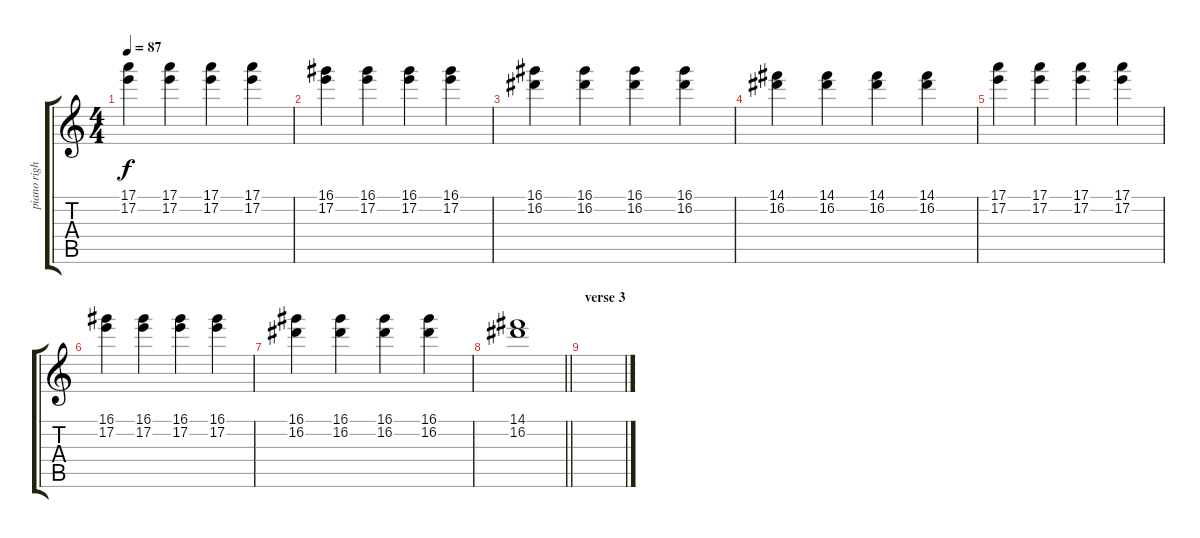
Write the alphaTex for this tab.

\track ("piano right hand" "piano righ") {instrument electricguitarjazz}
\staff {score tabs}
\tuning (E4 B3 G3 D3 A2 E2) {hide}
\ts (4 4)
\tempo 87
\clef g2
\ks c
(17.1 17.2).4{dy f} (17.1 17.2).4 (17.1 17.2).4 (17.1 17.2).4 |
(16.1 17.2).4 (16.1 17.2).4 (16.1 17.2).4 (16.1 17.2).4 |
(16.1 16.2).4 (16.1 16.2).4 (16.1 16.2).4 (16.1 16.2).4 |
(14.1 16.2).4 (14.1 16.2).4 (14.1 16.2).4 (14.1 16.2).4 |
(17.1 17.2).4 (17.1 17.2).4 (17.1 17.2).4 (17.1 17.2).4 |
(16.1 17.2).4 (16.1 17.2).4 (16.1 17.2).4 (16.1 17.2).4 |
(16.1 16.2).4 (16.1 16.2).4 (16.1 16.2).4 (16.1 16.2).4 |
\barLineRight lightlight
(14.1 16.2).1 |
\section ("" "verse 3")
